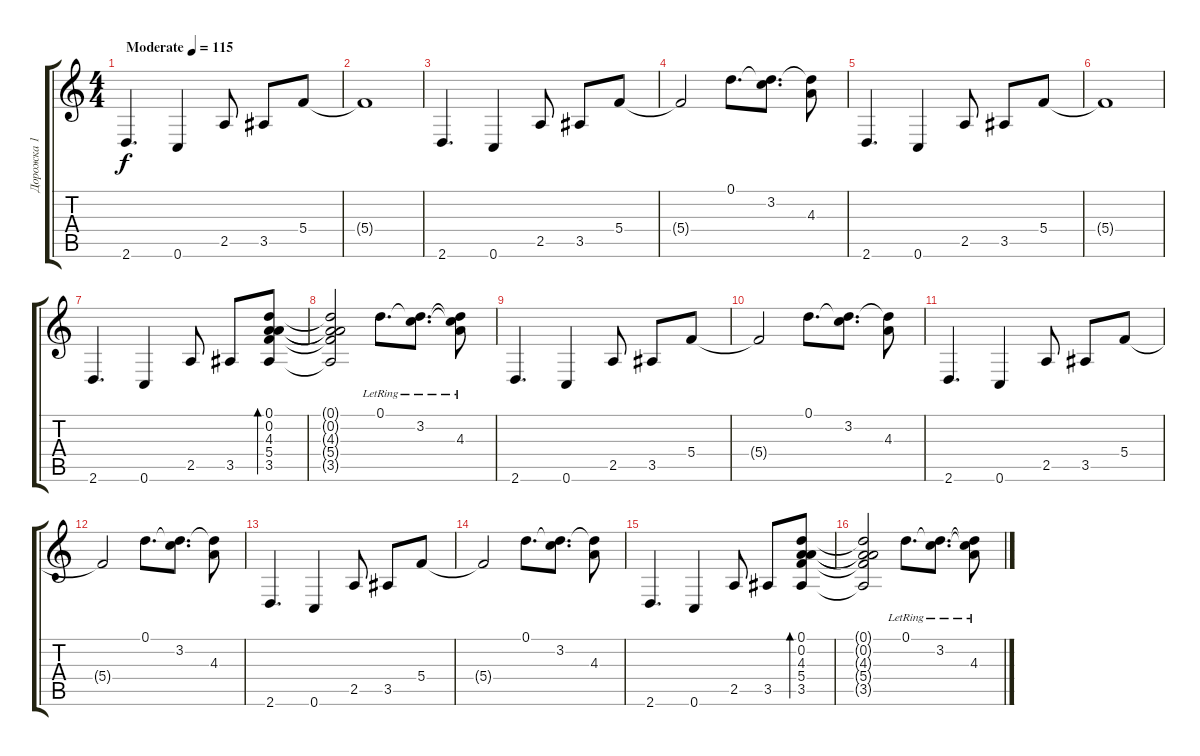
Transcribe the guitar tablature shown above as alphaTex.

\track ("Дорожка 1" "Дорожка 1") {instrument overdrivenguitar}
\staff {score tabs}
\tuning (D4 A3 F3 C3 G2 C2) {hide}
\ts (4 4)
\tempo (115 "Moderate")
\clef g2
\ks c
2.6.4{d dy f instrument overdrivenguitar} 0.6.4 2.5.8 3.5.8 5.4.8 |
5.4{t}.1 |
2.6.4{d} 0.6.4 2.5.8 3.5.8 5.4.8 |
5.4{t}.2 0.1.8{d} (0.1{t} 3.2).8{d} (0.1{t} 4.3).8 |
2.6.4{d} 0.6.4 2.5.8 3.5.8 5.4.8 |
5.4{t}.1 |
2.6.4{d} 0.6.4 2.5.8 3.5.8 (0.1 0.2 4.3 5.4 3.5).8{bd 120} |
(0.1{t} 0.2{t} 4.3{t} 5.4{t} 3.5{t}).2 0.1{lr}.8{d} (0.1{t} 3.2{lr}).8{d} (0.1{t} 3.2{t} 4.3{lr}).8 |
2.6.4{d} 0.6.4 2.5.8 3.5.8 5.4.8 |
5.4{t}.2 0.1.8{d} (0.1{t} 3.2).8{d} (0.1{t} 4.3).8 |
2.6.4{d} 0.6.4 2.5.8 3.5.8 5.4.8 |
5.4{t}.2 0.1.8{d} (0.1{t} 3.2).8{d} (0.1{t} 4.3).8 |
2.6.4{d} 0.6.4 2.5.8 3.5.8 5.4.8 |
5.4{t}.2 0.1.8{d} (0.1{t} 3.2).8{d} (0.1{t} 4.3).8 |
2.6.4{d} 0.6.4 2.5.8 3.5.8 (0.1 0.2 4.3 5.4 3.5).8{bd 120} |
(0.1{t} 0.2{t} 4.3{t} 5.4{t} 3.5{t}).2 0.1{lr}.8{d} (0.1{t} 3.2{lr}).8{d} (0.1{t} 3.2{t} 4.3{lr}).8
